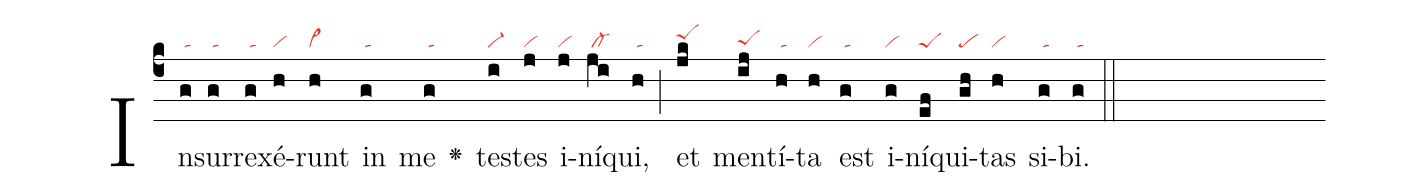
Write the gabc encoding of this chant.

nabc-lines:1;
%%
(c4) In(g|/ta)sur(g|/ta)re(g|/ta)xé(h|vi)runt(h|vi>) in(g|/ta) me(g|/ta) <v>\greheightstar</v>()
te(i|vi-)stes(j|vi) i(j|vi)ní(ji|/cl-)qui,(h|/ta) (;) et(jk|peShi) men(ij|peShg)tí(h|/ta)ta(h|vi) est(g|/ta) i(g|vi)ní(ef|peS)qui(gh|pe)tas(h|vi) si(g|/ta)bi.(g|/ta) (::)
